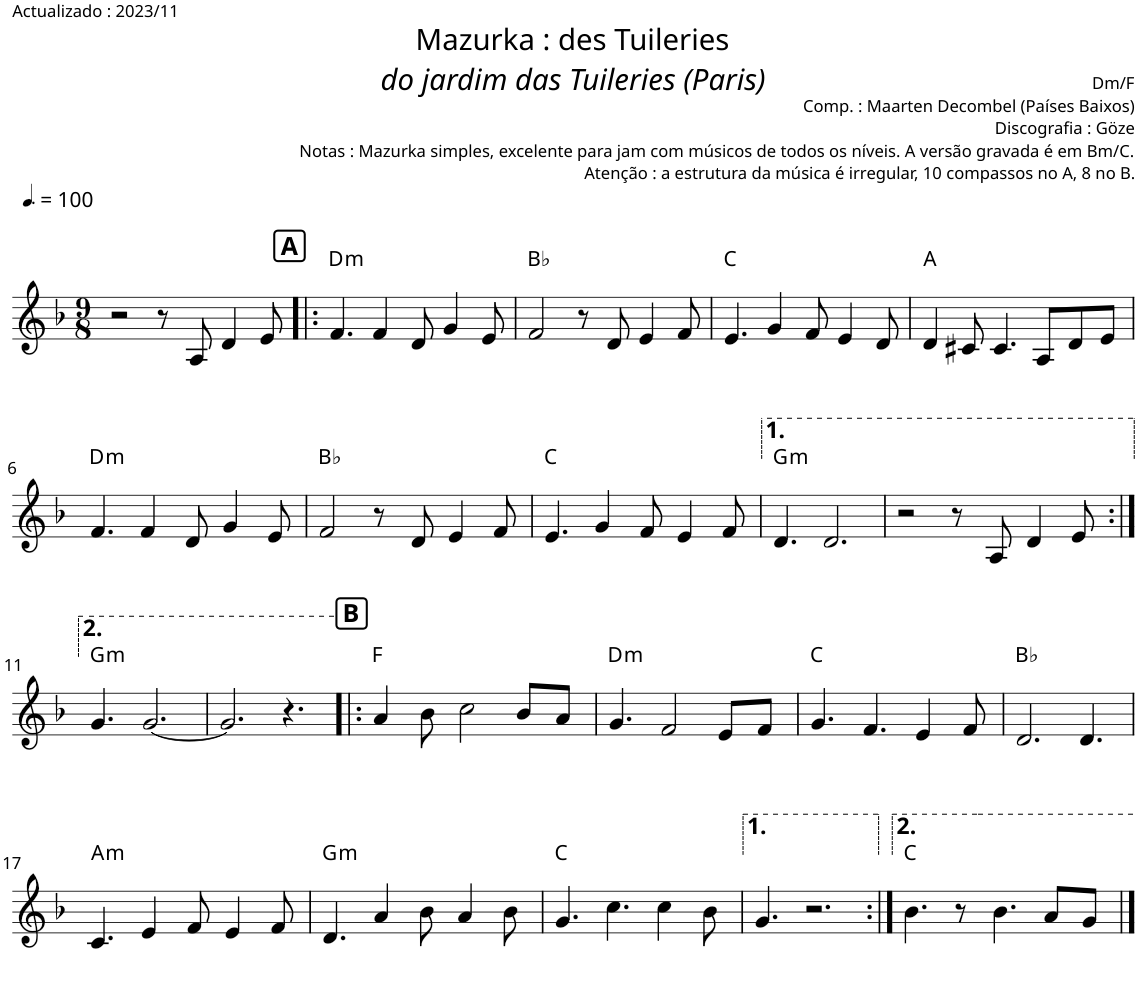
**kern	**harte
*part1	*part1
*staff1	*
*I"Piano	*
*I'Pno.	*
*clefG2	*
*k[b-]	*
*M9/8	*
*MM150	*
=1	=1
2r	.
8r	.
8A/	.
4d/	.
8e/	.
!!LO:REH:place=s1:a:B:cj:fs=12:t=A
=2!|:	=2!|:
!	!LO:H:kt=m
4.f/	D:min
4f/	.
8d/	.
4g/	.
8e/	.
=3	=3
2f/	Bb:maj
8r	.
8d/	.
4e/	.
8f/	.
=4	=4
4.e/	C:maj
4g/	.
8f/	.
4e/	.
8d/	.
=5	=5
4d/	A:maj
8c#X/	.
4.c#/	.
8A/L	.
8d/	.
8e/J	.
!!LO:LB:g=z
=6	=6
!	!LO:H:kt=m
4.f/	D:min
4f/	.
8d/	.
4g/	.
8e/	.
=7	=7
2f/	Bb:maj
8r	.
8d/	.
4e/	.
8f/	.
=8	=8
4.e/	C:maj
4g/	.
8f/	.
4e/	.
8f/	.
=9	=9
!	!LO:H:kt=m
4.d/	G:min
2.d/	.
=10	=10
2r	.
8r	.
8A/	.
4d/	.
8e/	.
!!LO:LB:g=z
=11:|!	=11:|!
!	!LO:H:kt=m
4.g/	G:min
[2.g/	.
=12	=12
2.g/]	.
4.r	.
!!LO:REH:place=s1:a:B:cj:fs=12:t=B
=13!|:	=13!|:
4a/	F:maj
8b-\	.
2cc\	.
8b-/L	.
8a/J	.
=14	=14
!	!LO:H:kt=m
4.g/	D:min
2f/	.
8e/L	.
8f/J	.
=15	=15
4.g/	C:maj
4.f/	.
4e/	.
8f/	.
=16	=16
2.d/	Bb:maj
4.d/	.
!!LO:LB:g=z
=17	=17
!	!LO:H:kt=m
4.c/	A:min
4e/	.
8f/	.
4e/	.
8f/	.
=18	=18
!	!LO:H:kt=m
4.d/	G:min
4a/	.
8b-\	.
4a/	.
8b-\	.
=19	=19
4.g/	C:maj
4.cc\	.
4cc\	.
8b-\	.
=20	=20
4.g/	.
2.r	.
=21:|!	=21:|!
4.b-\	C:maj
8r	.
4.b-\	.
8a/L	.
8g/J	.
==	==
*-	*-
